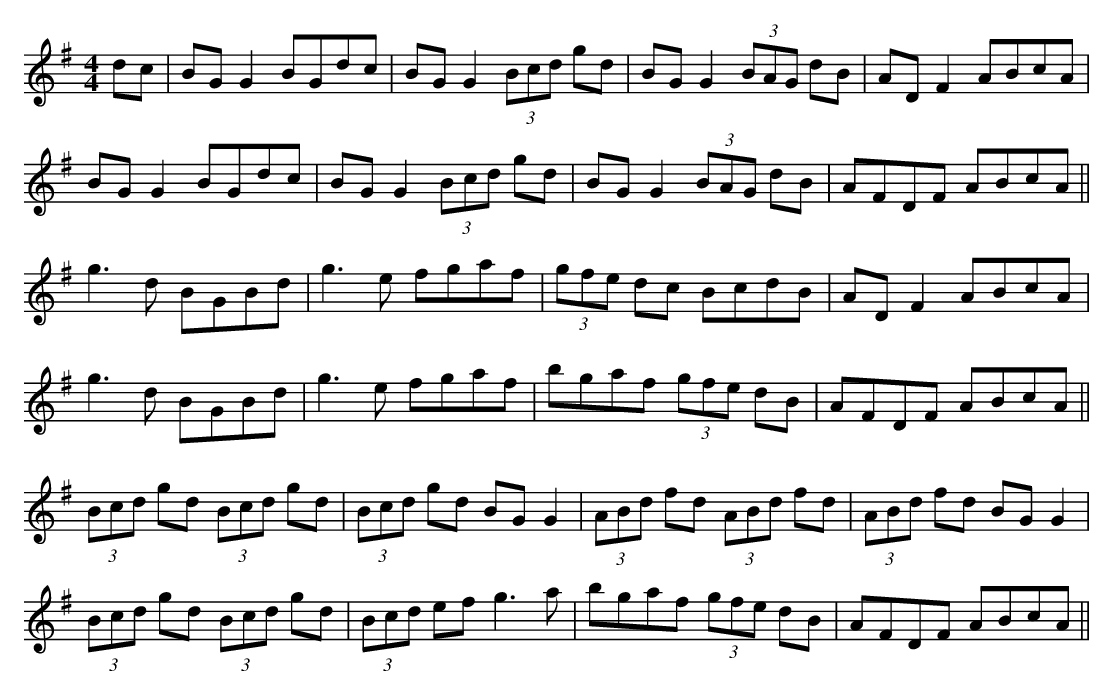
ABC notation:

X:1
M:4/4
K:G
dc|BG G2 BGdc|BG G2 (3Bcd gd|BG G2 (3BAG dB|AD F2 ABcA|
BG G2 BGdc|BG G2 (3Bcd gd|BG G2 (3BAG dB|AFDF ABcA||
g3d BGBd|g3e fgaf|(3gfe dc BcdB|AD F2 ABcA|
g3d BGBd|g3e fgaf|bgaf (3gfe dB|AFDF ABcA||
(3Bcd gd (3Bcd gd|(3Bcd gd BG G2|(3ABd fd (3ABd fd|(3ABd fd BG G2|
(3Bcd gd (3Bcd gd|(3Bcd ef g3a|bgaf (3gfe dB|AFDF ABcA||
